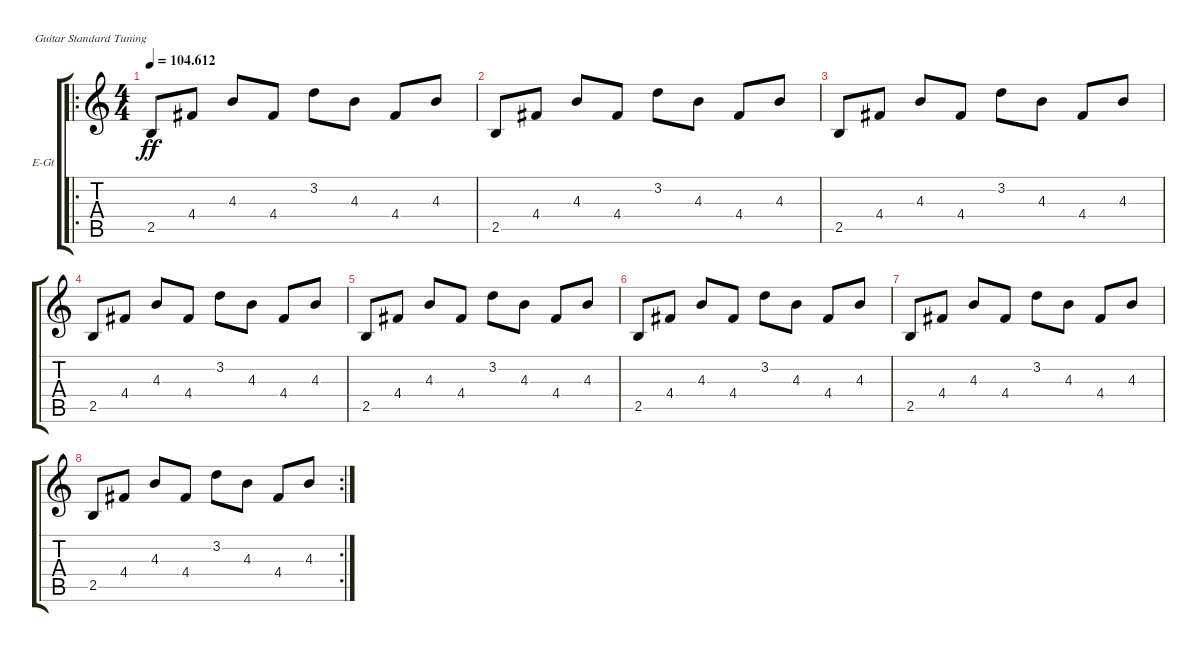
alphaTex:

\defaultSystemsLayout 4
\bracketExtendMode groupsimilarinstruments
\firstSystemTrackNameOrientation horizontal
\otherSystemsTrackNameOrientation horizontal
\track ("Electric Guitar" "E-Gt") {instrument electricguitarclean}
\staff {score tabs}
\tuning (E4 B3 G3 D3 A2 E2)
\ro
\ts (4 4)
\tempo
104.612
\accidentals auto
\clef g2
\ottava regular
\simile none
\scale
0.322917
\ks c
2.5.8{dy ff} 4.4.8 4.3.8 4.4.8 3.2.8 4.3.8 4.4.8 4.3.8 |
\scale
0.322917 2.5.8 4.4.8 4.3.8 4.4.8 3.2.8 4.3.8 4.4.8 4.3.8 |
\scale
0.333333 2.5.8 4.4.8 4.3.8 4.4.8 3.2.8 4.3.8 4.4.8 4.3.8 |
\scale
0.333333 2.5.8 4.4.8 4.3.8 4.4.8 3.2.8 4.3.8 4.4.8 4.3.8 |
\scale
0.333333 2.5.8 4.4.8 4.3.8 4.4.8 3.2.8 4.3.8 4.4.8 4.3.8 |
2.5.8 4.4.8 4.3.8 4.4.8 3.2.8 4.3.8 4.4.8 4.3.8 |
2.5.8 4.4.8 4.3.8 4.4.8 3.2.8 4.3.8 4.4.8 4.3.8 |
\rc 2
2.5.8 4.4.8 4.3.8 4.4.8 3.2.8 4.3.8 4.4.8 4.3.8
